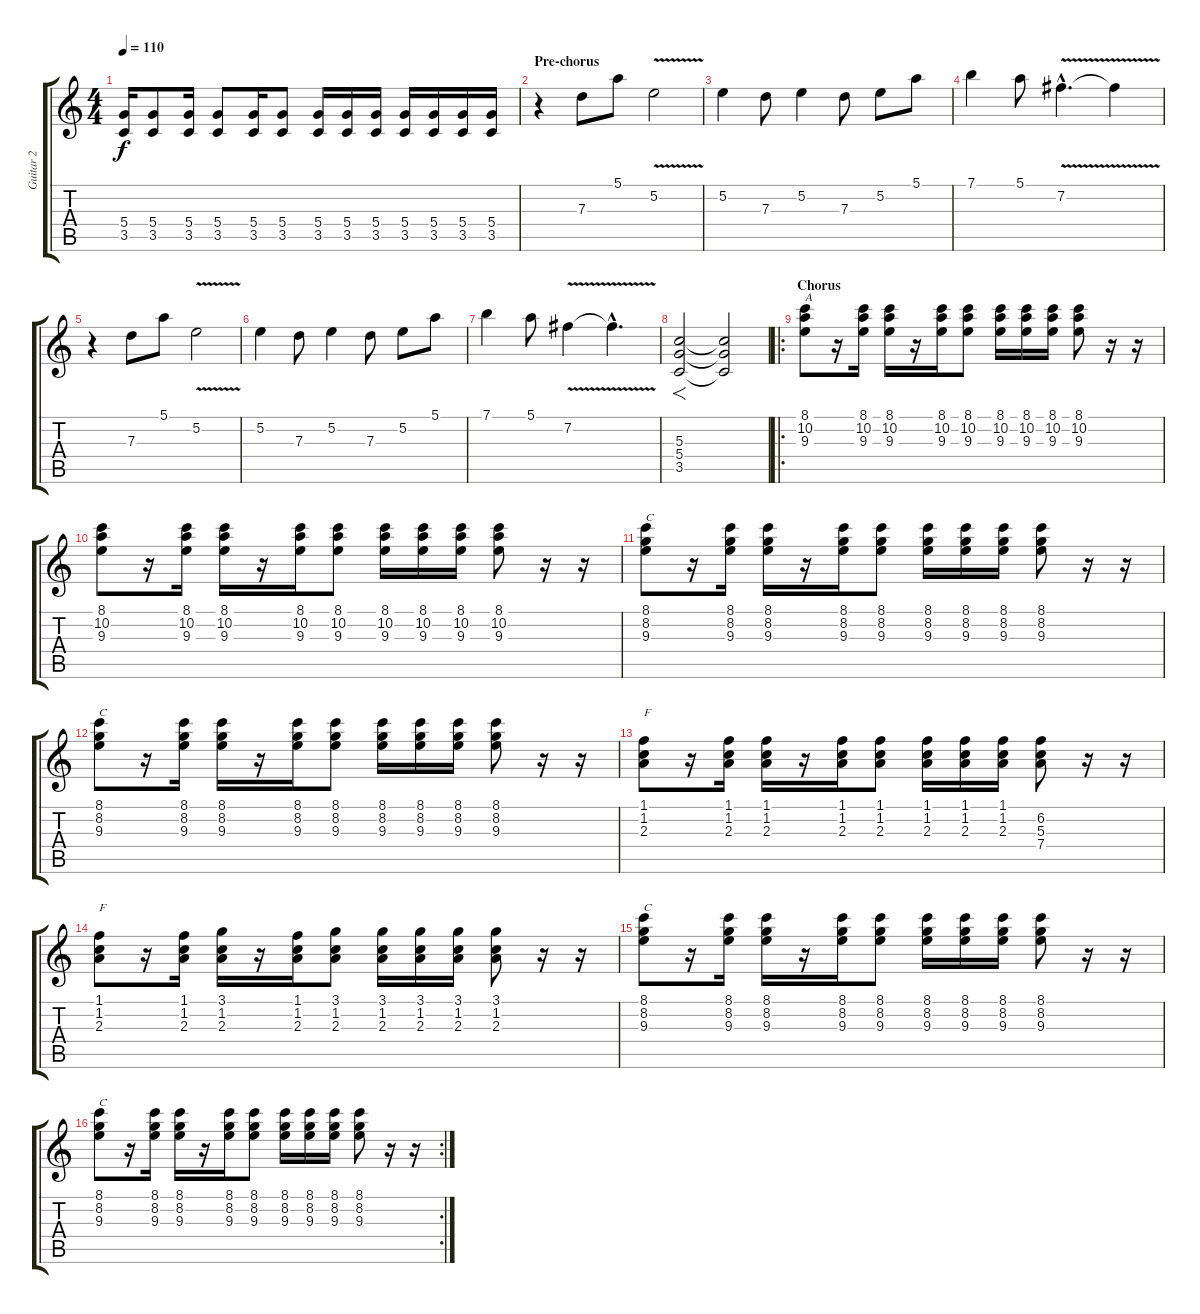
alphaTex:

\track ("Guitar 2" "Guitar 2") {instrument distortionguitar}
\staff {score tabs}
\tuning (E4 B3 G3 D3 A2 D2) {hide}
\ts (4 4)
\tempo 110
\clef g2
\ks c
(5.4 3.5).16{dy f} (5.4 3.5).8 (5.4 3.5).16 (5.4 3.5).8 (5.4 3.5).16 (5.4 3.5).8 (5.4 3.5).16 (5.4 3.5).16 (5.4 3.5).16 (5.4 3.5).16 (5.4 3.5).16 (5.4 3.5).16 (5.4 3.5).16 |
\section ("" "Pre-chorus")
r.4{instrument electricguitarjazz} 7.3.8 5.1.8 5.2{v}.2 |
5.2.4 7.3.8 5.2.4 7.3.8 5.2.8 5.1.8 |
7.1.4 5.1.8 7.2{v hac}.4{d} 7.2{t}.4 |
r.4 7.3.8 5.1.8 5.2{v}.2 |
5.2.4 7.3.8 5.2.4 7.3.8 5.2.8 5.1.8 |
7.1.4 5.1.8 7.2{v}.4 7.2{hac t}.4{d instrument distortionguitar} |
(5.3 5.4 3.5).2{f} (5.3{t} 5.4{t} 3.5{t}).2 |
\ro
\section ("" "Chorus")
(8.1 10.2 9.3).8{txt "A"} r.16 (8.1 10.2 9.3).16 (8.1 10.2 9.3).16 r.16 (8.1 10.2 9.3).16 (8.1 10.2 9.3).8 (8.1 10.2 9.3).16 (8.1 10.2 9.3).16 (8.1 10.2 9.3).16 (8.1 10.2 9.3).8 r.16 r.16 |
(8.1 10.2 9.3).8 r.16 (8.1 10.2 9.3).16 (8.1 10.2 9.3).16 r.16 (8.1 10.2 9.3).16 (8.1 10.2 9.3).8 (8.1 10.2 9.3).16 (8.1 10.2 9.3).16 (8.1 10.2 9.3).16 (8.1 10.2 9.3).8 r.16 r.16 |
(8.1 8.2 9.3).8{txt "C"} r.16 (8.1 8.2 9.3).16 (8.1 8.2 9.3).16 r.16 (8.1 8.2 9.3).16 (8.1 8.2 9.3).8 (8.1 8.2 9.3).16 (8.1 8.2 9.3).16 (8.1 8.2 9.3).16 (8.1 8.2 9.3).8 r.16 r.16 |
(8.1 8.2 9.3).8{txt "C"} r.16 (8.1 8.2 9.3).16 (8.1 8.2 9.3).16 r.16 (8.1 8.2 9.3).16 (8.1 8.2 9.3).8 (8.1 8.2 9.3).16 (8.1 8.2 9.3).16 (8.1 8.2 9.3).16 (8.1 8.2 9.3).8 r.16 r.16 |
(1.1 1.2 2.3).8{txt "F"} r.16 (1.1 1.2 2.3).16 (1.1 1.2 2.3).16 r.16 (1.1 1.2 2.3).16 (1.1 1.2 2.3).8 (1.1 1.2 2.3).16 (1.1 1.2 2.3).16 (1.1 1.2 2.3).16 (6.2 5.3 7.4).8 r.16 r.16 |
(1.1 1.2 2.3).8{txt "F"} r.16 (1.1 1.2 2.3).16 (3.1 1.2 2.3).16 r.16 (1.1 1.2 2.3).16 (3.1 1.2 2.3).8 (3.1 1.2 2.3).16 (3.1 1.2 2.3).16 (3.1 1.2 2.3).16 (3.1 1.2 2.3).8 r.16 r.16 |
(8.1 8.2 9.3).8{txt "C"} r.16 (8.1 8.2 9.3).16 (8.1 8.2 9.3).16 r.16 (8.1 8.2 9.3).16 (8.1 8.2 9.3).8 (8.1 8.2 9.3).16 (8.1 8.2 9.3).16 (8.1 8.2 9.3).16 (8.1 8.2 9.3).8 r.16 r.16 |
\rc 2
(8.1 8.2 9.3).8{txt "C"} r.16 (8.1 8.2 9.3).16 (8.1 8.2 9.3).16 r.16 (8.1 8.2 9.3).16 (8.1 8.2 9.3).8 (8.1 8.2 9.3).16 (8.1 8.2 9.3).16 (8.1 8.2 9.3).16 (8.1 8.2 9.3).8 r.16 r.16
